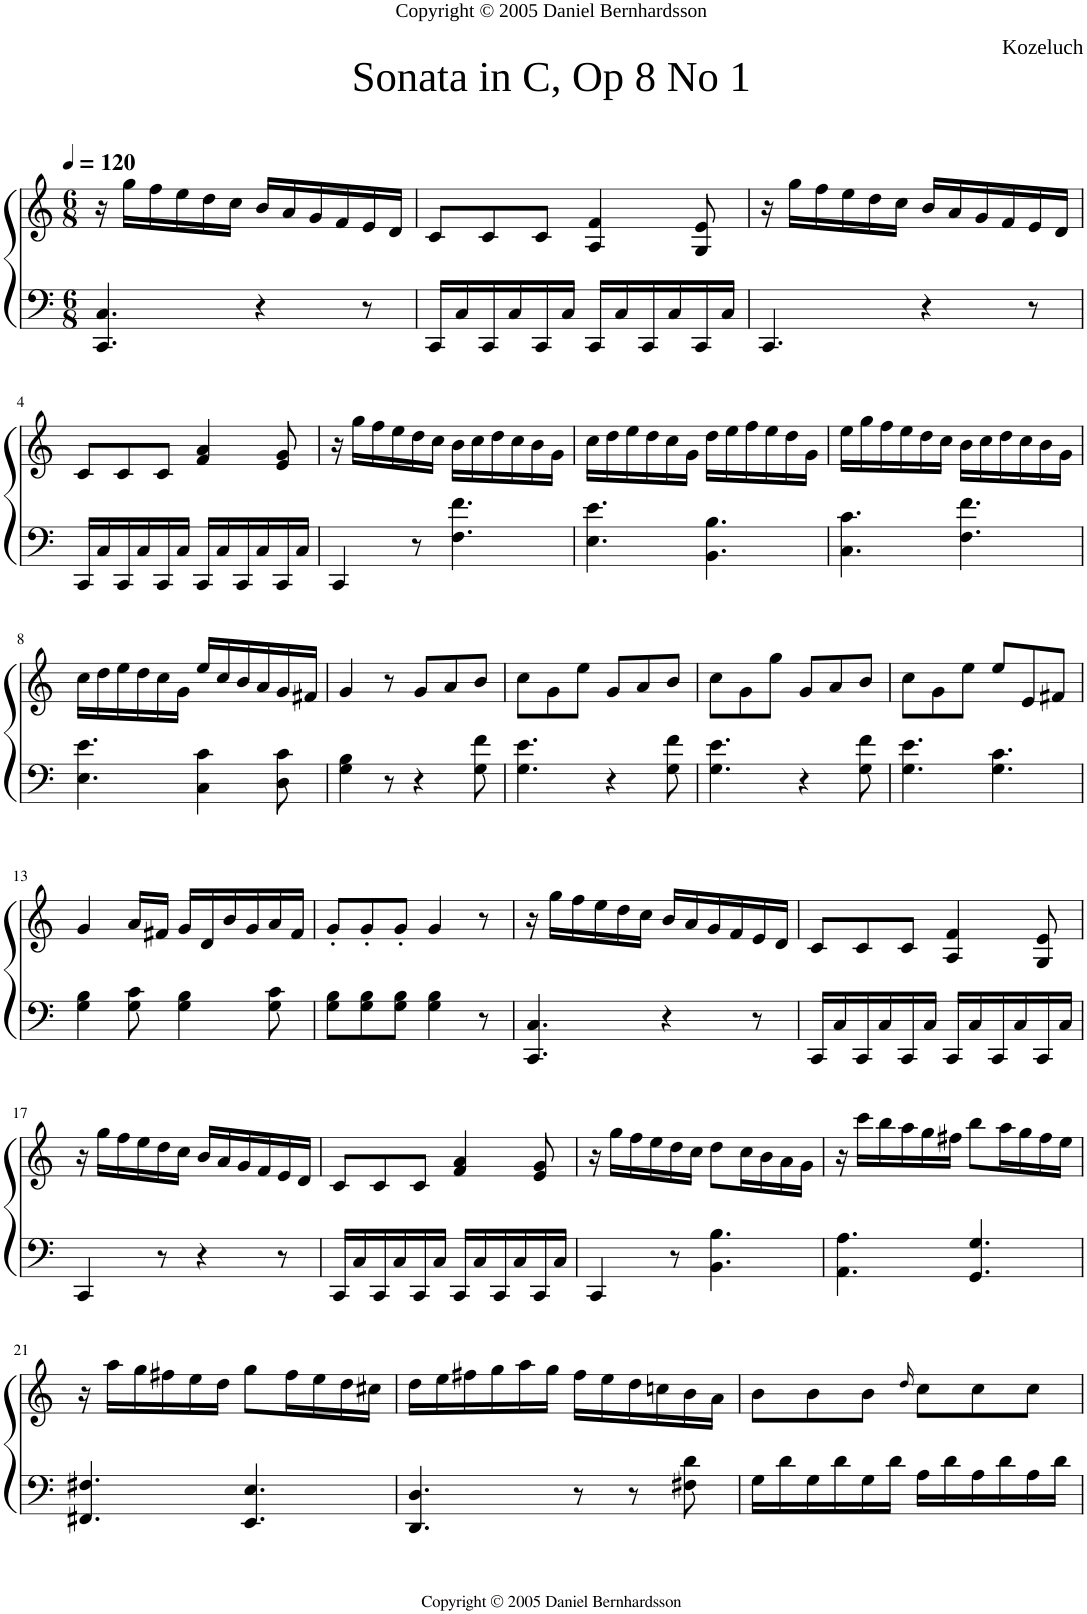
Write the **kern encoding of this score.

**kern	**kern
*part1	*part1
*staff2	*staff1
*I"Piano	*
*I'Pno.	*
*clefF4	*clefG2
*k[]	*k[]
*M6/8	*M6/8
*MM120	*MM120
=1	=1
4.CC/ 4.C/	16r
.	16gg\LL
.	16ff\
.	16ee\
.	16dd\
.	16cc\JJ
4r	16b/LL
.	16a/
.	16g/
.	16f/
8r	16e/
.	16d/JJ
=2	=2
16CC/LL	8c/L
16C/	.
16CC/	8c/
16C/	.
16CC/	8c/J
16C/JJ	.
16CC/LL	4A/ 4f/
16C/	.
16CC/	.
16C/	.
16CC/	8G/ 8e/
16C/JJ	.
=3	=3
4.CC/	16r
.	16gg\LL
.	16ff\
.	16ee\
.	16dd\
.	16cc\JJ
4r	16b/LL
.	16a/
.	16g/
.	16f/
8r	16e/
.	16d/JJ
!!LO:LB:g=z
=4	=4
16CC/LL	8c/L
16C/	.
16CC/	8c/
16C/	.
16CC/	8c/J
16C/JJ	.
16CC/LL	4f/ 4a/
16C/	.
16CC/	.
16C/	.
16CC/	8e/ 8g/
16C/JJ	.
=5	=5
4CC/	16r
.	16gg\LL
.	16ff\
.	16ee\
8r	16dd\
.	16cc\JJ
4.F\ 4.f\	16b\LL
.	16cc\
.	16dd\
.	16cc\
.	16b\
.	16g\JJ
=6	=6
4.E\ 4.e\	16cc\LL
.	16dd\
.	16ee\
.	16dd\
.	16cc\
.	16g\JJ
4.BB\ 4.B\	16dd\LL
.	16ee\
.	16ff\
.	16ee\
.	16dd\
.	16g\JJ
=7	=7
4.C\ 4.c\	16ee\LL
.	16gg\
.	16ff\
.	16ee\
.	16dd\
.	16cc\JJ
4.F\ 4.f\	16b\LL
.	16cc\
.	16dd\
.	16cc\
.	16b\
.	16g\JJ
!!LO:LB:g=z
=8	=8
4.E\ 4.e\	16cc\LL
.	16dd\
.	16ee\
.	16dd\
.	16cc\
.	16g\JJ
4C\ 4c\	16ee/LL
.	16cc/
.	16b/
.	16a/
8D\ 8c\	16g/
.	16f#X/JJ
=9	=9
4G\ 4B\	4g/
8r	8r
4r	8g/L
.	8a/
8G\ 8f\	8b/J
=10	=10
4.G\ 4.e\	8cc\L
.	8g\
.	8ee\J
4r	8g/L
.	8a/
8G\ 8f\	8b/J
=11	=11
4.G\ 4.e\	8cc\L
.	8g\
.	8gg\J
4r	8g/L
.	8a/
8G\ 8f\	8b/J
=12	=12
4.G\ 4.e\	8cc\L
.	8g\
.	8ee\J
4.G\ 4.c\	8ee/L
.	8e/
.	8f#X/J
!!LO:LB:g=z
=13	=13
4G\ 4B\	4g/
8G\ 8c\	16a/LL
.	16f#X/JJ
4G\ 4B\	16g/LL
.	16d/
.	16b/
.	16g/
8G\ 8c\	16a/
.	16f#/JJ
=14	=14
8G\ 8B\L	8g'/L
8G\ 8B\	8g'/
8G\ 8B\J	8g'/J
4G\ 4B\	4g/
8r	8r
=15	=15
4.CC/ 4.C/	16r
.	16gg\LL
.	16ff\
.	16ee\
.	16dd\
.	16cc\JJ
4r	16b/LL
.	16a/
.	16g/
.	16f/
8r	16e/
.	16d/JJ
=16	=16
16CC/LL	8c/L
16C/	.
16CC/	8c/
16C/	.
16CC/	8c/J
16C/JJ	.
16CC/LL	4A/ 4f/
16C/	.
16CC/	.
16C/	.
16CC/	8G/ 8e/
16C/JJ	.
!!LO:LB:g=z
=17	=17
4CC/	16r
.	16gg\LL
.	16ff\
.	16ee\
8r	16dd\
.	16cc\JJ
4r	16b/LL
.	16a/
.	16g/
.	16f/
8r	16e/
.	16d/JJ
=18	=18
16CC/LL	8c/L
16C/	.
16CC/	8c/
16C/	.
16CC/	8c/J
16C/JJ	.
16CC/LL	4f/ 4a/
16C/	.
16CC/	.
16C/	.
16CC/	8e/ 8g/
16C/JJ	.
=19	=19
4CC/	16r
.	16gg\LL
.	16ff\
.	16ee\
8r	16dd\
.	16cc\JJ
4.BB\ 4.B\	8dd\L
.	16cc\L
.	16b\
.	16a\
.	16g\JJ
=20	=20
4.AA\ 4.A\	16r
.	16ccc\LL
.	16bb\
.	16aa\
.	16gg\
.	16ff#X\JJ
4.GG/ 4.G/	8bb\L
.	16aa\L
.	16gg\
.	16ff#\
.	16ee\JJ
!!LO:LB:g=z
=21	=21
4.FF#X/ 4.F#X/	16r
.	16aa\LL
.	16gg\
.	16ff#X\
.	16ee\
.	16dd\JJ
4.EE/ 4.E/	8gg\L
.	16ff#\L
.	16ee\
.	16dd\
.	16cc#X\JJ
=22	=22
4.DD/ 4.D/	16dd\LL
.	16ee\
.	16ff#X\
.	16gg\
.	16aa\
.	16gg\JJ
8r	16ff#\LL
.	16ee\
8r	16dd\
.	16ccn\
8F#X\ 8d\	16b\
.	16a\JJ
=23	=23
16G\LL	8b\L
16d\	.
16G\	8b\
16d\	.
16G\	8b\J
16d\JJ	.
.	16qdd/
16A\LL	8cc\L
16d\	.
16A\	8cc\
16d\	.
16A\	8cc\J
16d\JJ	.
=	=
*-	*-
